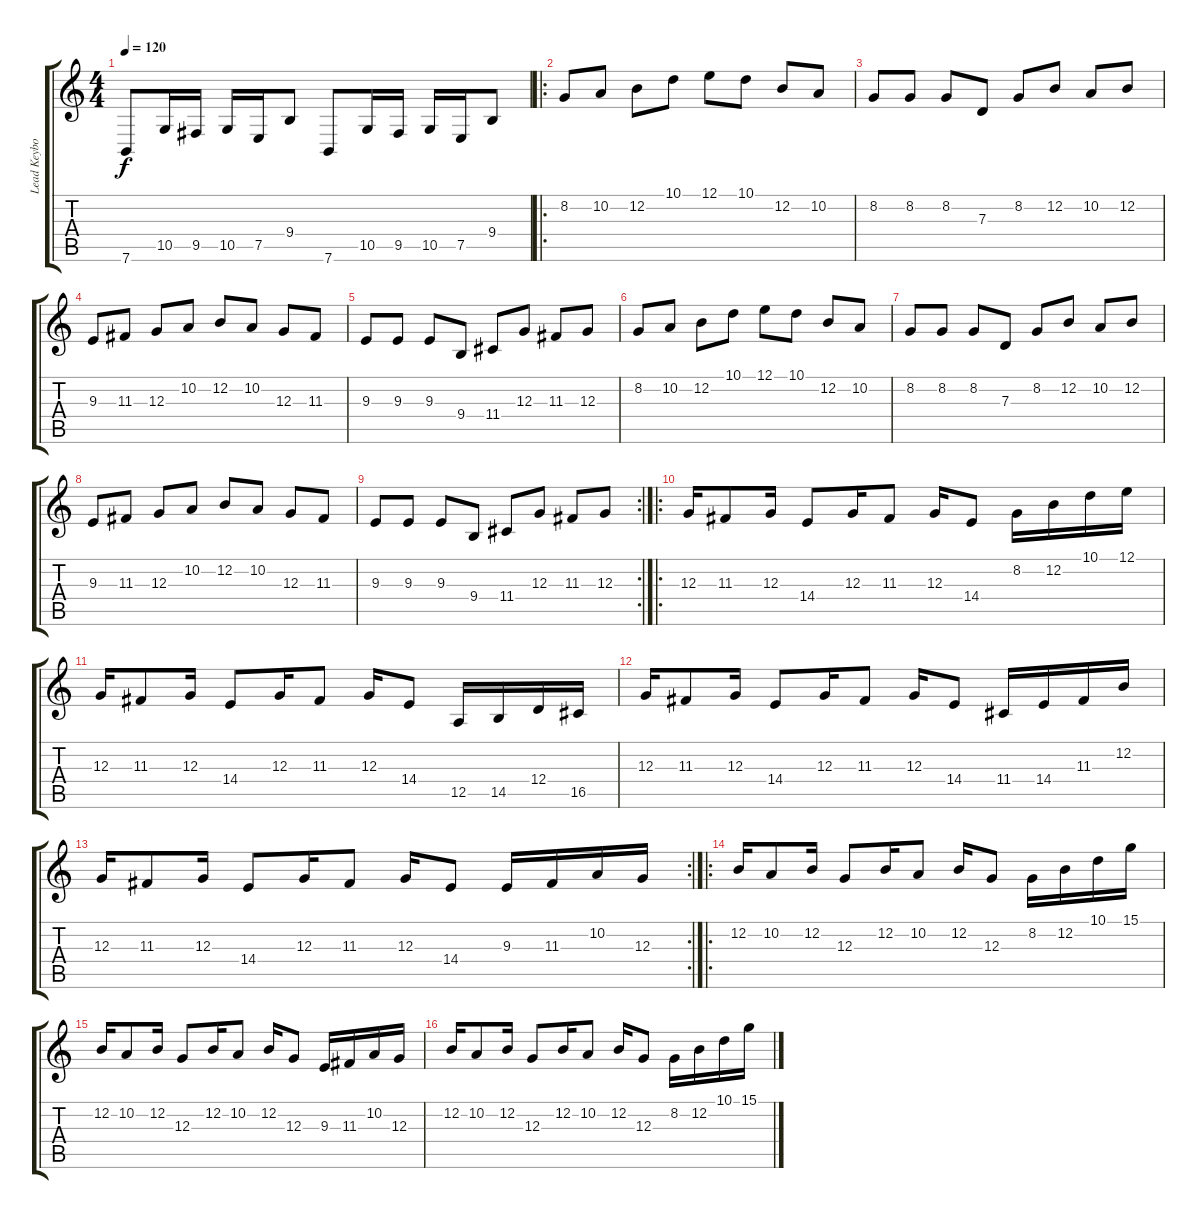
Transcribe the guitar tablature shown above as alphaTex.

\track ("Lead Keyboard" "Lead Keybo") {instrument lead2sawtooth}
\staff {score tabs}
\tuning (E4 B3 G3 D3 A2 E2) {hide}
\ts (4 4)
\tempo 120
\clef g2
\ks c
7.6.8{dy f} 10.5.16 9.5.16 10.5.16 7.5.16 9.4.8 7.6.8 10.5.16 9.5.16 10.5.16 7.5.16 9.4.8 |
\ro
8.2.8 10.2.8 12.2.8 10.1.8 12.1.8 10.1.8 12.2.8 10.2.8 |
8.2.8 8.2.8 8.2.8 7.3.8 8.2.8 12.2.8 10.2.8 12.2.8 |
9.3.8 11.3.8 12.3.8 10.2.8 12.2.8 10.2.8 12.3.8 11.3.8 |
9.3.8 9.3.8 9.3.8 9.4.8 11.4.8 12.3.8 11.3.8 12.3.8 |
8.2.8 10.2.8 12.2.8 10.1.8 12.1.8 10.1.8 12.2.8 10.2.8 |
8.2.8 8.2.8 8.2.8 7.3.8 8.2.8 12.2.8 10.2.8 12.2.8 |
9.3.8 11.3.8 12.3.8 10.2.8 12.2.8 10.2.8 12.3.8 11.3.8 |
\rc 2
9.3.8 9.3.8 9.3.8 9.4.8 11.4.8 12.3.8 11.3.8 12.3.8 |
\ro
12.3.16 11.3.8 12.3.16 14.4.8 12.3.16 11.3.8 12.3.16 14.4.8 8.2.16 12.2.16 10.1.16 12.1.16 |
12.3.16 11.3.8 12.3.16 14.4.8 12.3.16 11.3.8 12.3.16 14.4.8 12.5.16 14.5.16 12.4.16 16.5.16 |
12.3.16 11.3.8 12.3.16 14.4.8 12.3.16 11.3.8 12.3.16 14.4.8 11.4.16 14.4.16 11.3.16 12.2.16 |
\rc 2
12.3.16 11.3.8 12.3.16 14.4.8 12.3.16 11.3.8 12.3.16 14.4.8 9.3.16 11.3.16 10.2.16 12.3.16 |
\ro
12.2.16 10.2.8 12.2.16 12.3.8 12.2.16 10.2.8 12.2.16 12.3.8 8.2.16 12.2.16 10.1.16 15.1.16 |
12.2.16 10.2.8 12.2.16 12.3.8 12.2.16 10.2.8 12.2.16 12.3.8 9.3.16 11.3.16 10.2.16 12.3.16 |
12.2.16 10.2.8 12.2.16 12.3.8 12.2.16 10.2.8 12.2.16 12.3.8 8.2.16 12.2.16 10.1.16 15.1.16
